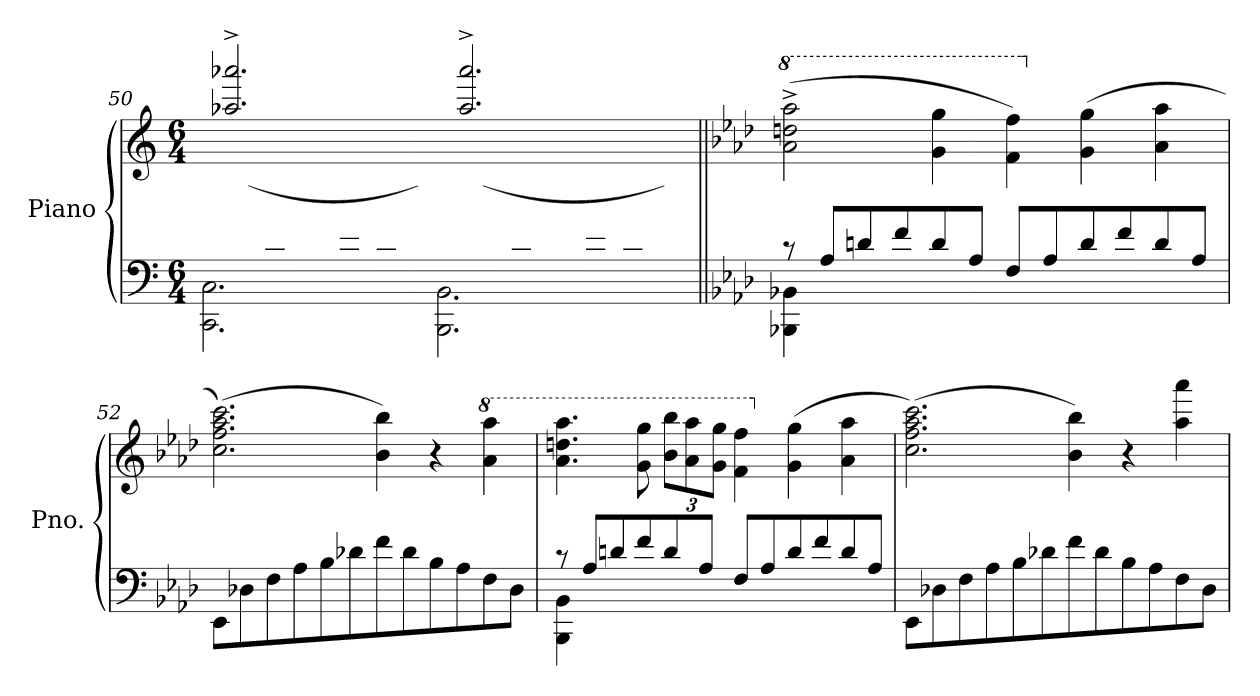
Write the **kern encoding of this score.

**kern	**kern
*part1	*part1
*staff2	*staff1
*I"Piano	*
*I'Pno.	*
*clefF4	*clefG2
*k[]	*k[]
*M6/4	*M6/4
=50	=50
*^	*^
8C/Lyy	2.CC\ 2.C\	2.aa-X/^ 2.aaa-X/^	(>8aa-\Lyy
8c/	.	.	8cc\
8A-X/	.	.	8ff\
8f/	.	.	8a-X\
8c/	.	.	8cc\
8A-/J	.	.	8ff\J)
8BB/Lyy	2.BBB\ 2.BB\	2.aa-/^ 2.aaa-/^	(>8aa-\Lyy
8d-X/	.	.	8dd-X\
8A-/	.	.	8ff\
8f/	.	.	8a-\
8d-/	.	.	8dd-\
8A-/J	.	.	8ff\J)
*	*	*v	*v
!!LO:LB:g=z
=51||	=51||	=51||
*k[b-e-a-d-]	*	*k[b-e-a-d-]
*	*	*8va
8r	4BBB-X\ 4BB-X\	(2aa-\^ 2dddn\^ 2aaa-\^
8A-/L	.	.
8dn/	1ryy	.
8f/	.	.
8d/	.	4gg\ 4ggg\
8A-/J	.	.
8F/L	.	4ff\ 4fff\)
8A-/	.	.
*	*	*X8va
8d/	.	(4g\ 4gg\
8f/	.	.
8d/	4ryy	4a-\ 4aa-\
8A-/J	.	.
*v	*v	*
=52	=52
8EE-\L	(2.cc\ 2.ff\ 2.aa-\ 2.ccc\)
8D-X\	.
8F\	.
8A-\	.
8B-\	.
8d-X\	.
8f\	4b-\ 4bb-\)
8d-\	.
8B-\	4r
8A-\	.
*	*8va
8F\	4aa-\ 4aaa-\
8D-\J	.
=53	=53
*^	*
8r	4BBB-\ 4BB-\	4.aa-\ 4.dddn\ 4.aaa-\
8A-/L	.	.
8dn/	1ryy	.
8f/	.	8gg\ 8ggg\
*	*	*Xbrackettup
8d/	.	12bb-\ 12bbb-\L
.	.	12aa-\ 12aaa-\
8A-/J	.	.
.	.	12gg\ 12ggg\J
8F/L	.	4ff\ 4fff\
8A-/	.	.
*	*	*X8va
8d/	.	(4g\ 4gg\
8f/	.	.
8d/	4ryy	4a-\ 4aa-\
8A-/J	.	.
*v	*v	*
!!LO:LB:g=z
=54	=54
8EE-\L	(2.cc\ 2.ff\ 2.aa-\ 2.ccc\)
8D-X\	.
8F\	.
8A-\	.
8B-\	.
8d-X\	.
8f\	4b-\ 4bb-\)
8d-\	.
8B-\	4r
8A-\	.
8F\	4aa-\ 4aaa-\
8D-\J	.
=	=
*-	*-
